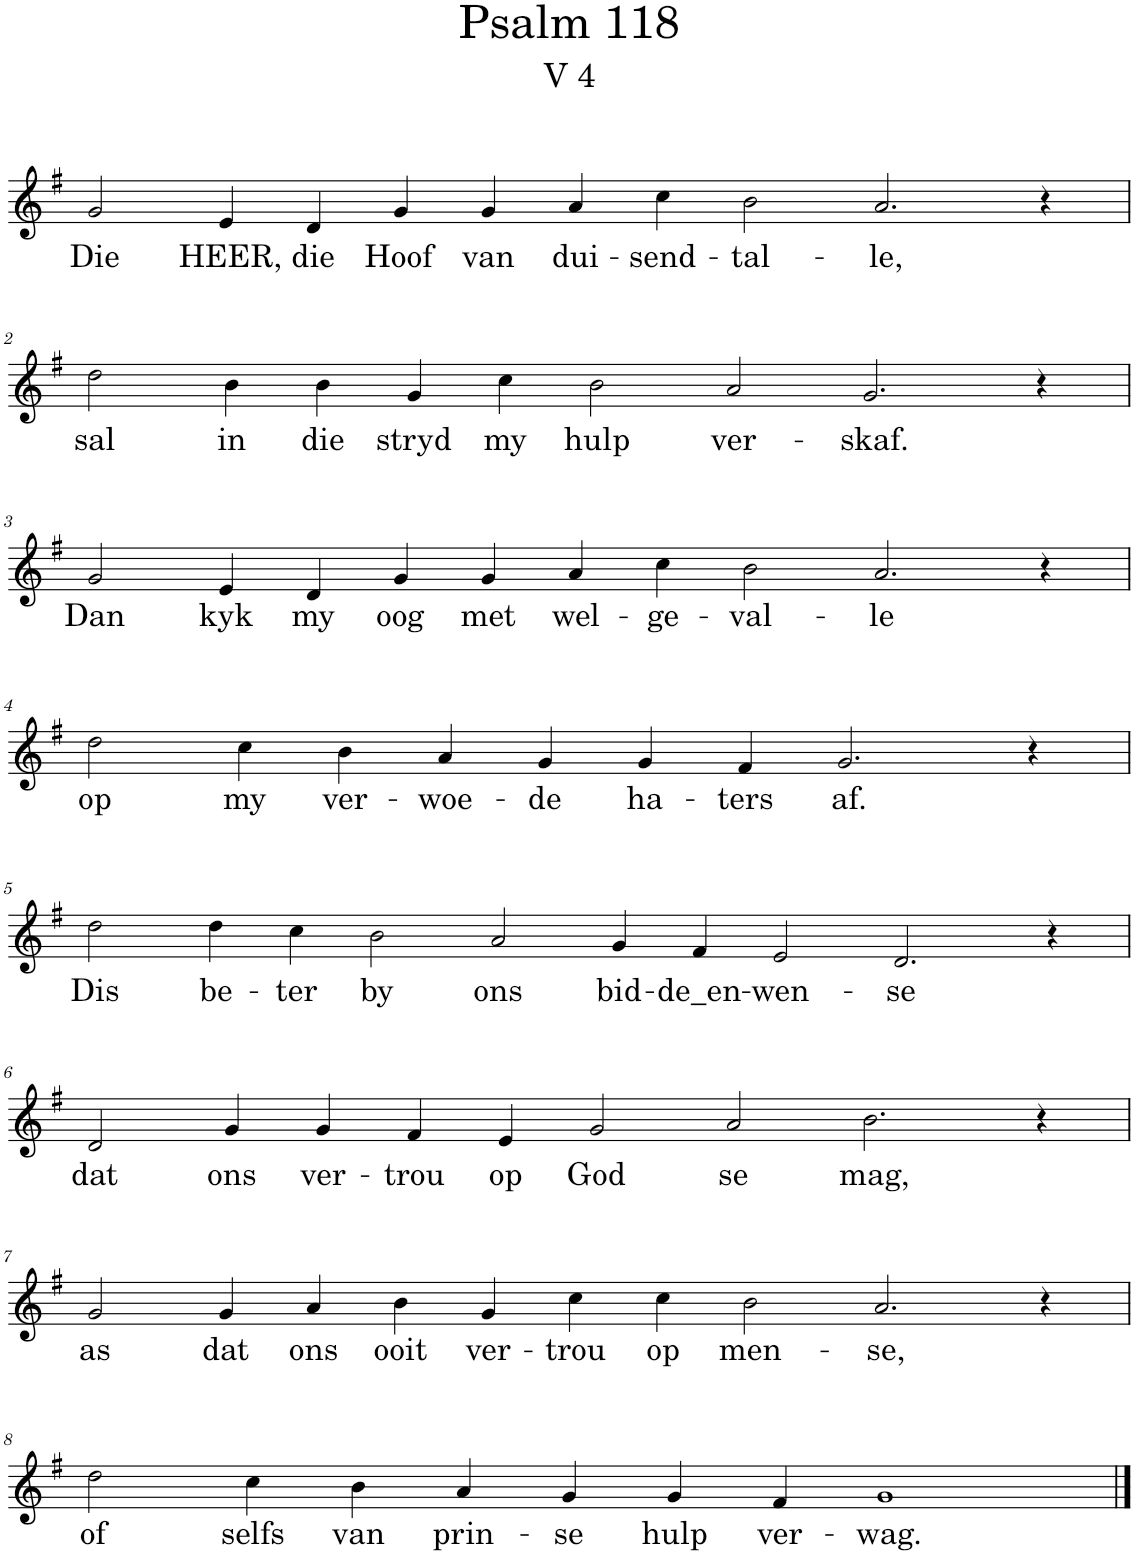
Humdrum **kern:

**kern	**text
*part1	*part1
*staff1	*staff1
*I"Pipe Organ	*
*I'Org.	*
*clefG2	*
*k[f#]	*
*M14/4	*
=1	=1
!	!LO:LY:b
2g/	Die
!	!LO:LY:b
4e/	HEER,
!	!LO:LY:b
4d/	die
!	!LO:LY:b
4g/	Hoof
!	!LO:LY:b
4g/	van
!	!LO:LY:b
4a/	dui-
!	!LO:LY:b
4cc\	-send-
!	!LO:LY:b
2b\	-tal-
!	!LO:LY:b
2.a/	-le,
4r	.
!!LO:LB:g=z
=2	=2
!	!LO:LY:b
2dd\	sal
!	!LO:LY:b
4b\	in
!	!LO:LY:b
4b\	die
!	!LO:LY:b
4g/	stryd
!	!LO:LY:b
4cc\	my
!	!LO:LY:b
2b\	hulp
!	!LO:LY:b
2a/	ver-
!	!LO:LY:b
2.g/	-skaf.
4r	.
!!LO:LB:g=z
=3	=3
!	!LO:LY:b
2g/	Dan
!	!LO:LY:b
4e/	kyk
!	!LO:LY:b
4d/	my
!	!LO:LY:b
4g/	oog
!	!LO:LY:b
4g/	met
!	!LO:LY:b
4a/	wel-
!	!LO:LY:b
4cc\	-ge-
!	!LO:LY:b
2b\	-val-
!	!LO:LY:b
2.a/	-le
4r	.
!!LO:LB:g=z
=4	=4
*M12/4	*
!	!LO:LY:b
2dd\	op
!	!LO:LY:b
4cc\	my
!	!LO:LY:b
4b\	ver-
!	!LO:LY:b
4a/	-woe-
!	!LO:LY:b
4g/	-de
!	!LO:LY:b
4g/	ha-
!	!LO:LY:b
4f#/	-ters
!	!LO:LY:b
2.g/	af.
4r	.
!!LO:LB:g=z
=5	=5
*M16/4	*
!	!LO:LY:b
2dd\	Dis
!	!LO:LY:b
4dd\	be-
!	!LO:LY:b
4cc\	-ter
!	!LO:LY:b
2b\	by
!	!LO:LY:b
2a/	ons
!	!LO:LY:b
4g/	bid-
!	!LO:LY:b
4f#/	-de_en-
!	!LO:LY:b
2e/	-wen-
!	!LO:LY:b
2.d/	-se
4r	.
!!LO:LB:g=z
=6	=6
*M14/4	*
!	!LO:LY:b
2d/	dat
!	!LO:LY:b
4g/	ons
!	!LO:LY:b
4g/	ver-
!	!LO:LY:b
4f#/	-trou
!	!LO:LY:b
4e/	op
!	!LO:LY:b
2g/	God
!	!LO:LY:b
2a/	se
!	!LO:LY:b
2.b\	mag,
4r	.
!!LO:LB:g=z
=7	=7
!	!LO:LY:b
2g/	as
!	!LO:LY:b
4g/	dat
!	!LO:LY:b
4a/	ons
!	!LO:LY:b
4b\	ooit
!	!LO:LY:b
4g/	ver-
!	!LO:LY:b
4cc\	-trou
!	!LO:LY:b
4cc\	op
!	!LO:LY:b
2b\	men-
!	!LO:LY:b
2.a/	-se,
4r	.
!!LO:LB:g=z
=8	=8
*M12/4	*
!	!LO:LY:b
2dd\	of
!	!LO:LY:b
4cc\	selfs
!	!LO:LY:b
4b\	van
!	!LO:LY:b
4a/	prin-
!	!LO:LY:b
4g/	-se
!	!LO:LY:b
4g/	hulp
!	!LO:LY:b
4f#/	ver-
!	!LO:LY:b
1g	-wag.
==	==
*-	*-
